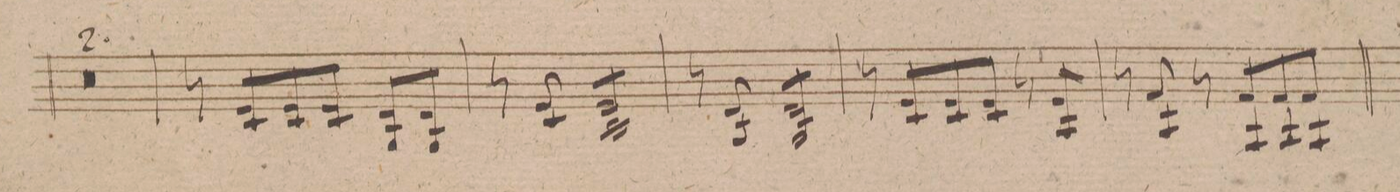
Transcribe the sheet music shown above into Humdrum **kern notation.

**kern	**dynam
*I"Violino 2do	*
*clefG2	*
*k[f#c#g#]	*
*M3/4	*
1.r	.
=60	=60
=61	=61
8r	.
8e/L 8c#/	.
8e/ 8c#/	.
8e/J 8c#/	.
8d/L 8B/	.
8d/J 8B/	.
=62	=62
8r	.
8e/ 8c#/	.
*tremolo	*
8e/L 8c#/	.
8e/ 8c#/	.
8e/ 8c#/	.
8e/J 8c#/	.
*Xtremolo	*
=63	=63
8r	.
8d/ 8B/	.
*tremolo	*
8d/L 8B/	.
8d/ 8B/	.
8d/ 8B/	.
8d/J 8B/	.
*Xtremolo	*
=64	=64
8r	.
8e/L 8c#/	.
8e/ 8c#/	.
8e/J 8c#/	.
8r	.
8e/ 8A/	.
=65	=65
8r	.
8f#/ 8A/	.
8r	.
8f#/L 8A/	.
8f#/ 8A/	.
8f#/J 8A/	.
=66	=66
*-	*-
